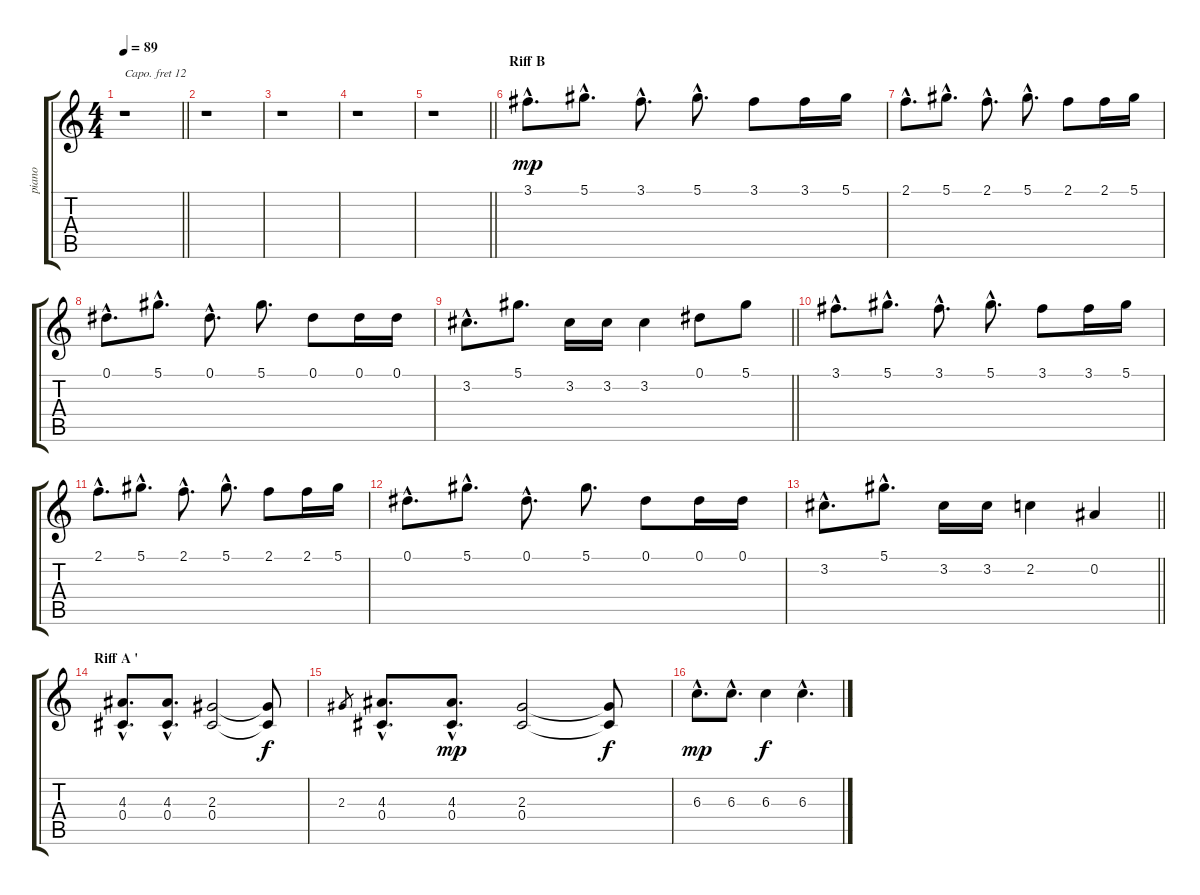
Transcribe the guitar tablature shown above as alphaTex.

\track ("piano" "piano") {instrument electricpiano1}
\staff {score tabs}
\capo 12
\tuning (Eb4 Bb3 Gb3 Db3 Ab2 Eb2) {hide}
\ts (4 4)
\tempo 89
\clef g2
\barLineRight lightlight
\ks c
r.1{dy f} |
r.1 |
r.1 |
r.1 |
\barLineRight lightlight
r.1 |
\section ("" "Riff B")
3.1{hac}.8{d dy mp} 5.1{hac}.8{d} 3.1{hac}.8{d} 5.1{hac}.8{d} 3.1.8 3.1.16 5.1.16 |
2.1{hac}.8{d} 5.1{hac}.8{d} 2.1{hac}.8{d} 5.1{hac}.8{d} 2.1.8 2.1.16 5.1.16 |
0.1{hac}.8{d} 5.1{hac}.8{d} 0.1{hac}.8{d} 5.1.8{d} 0.1.8 0.1.16 0.1.16 |
\barLineRight lightlight
3.2{hac}.8{d} 5.1.8{d} 3.2.16 3.2.16 3.2.4 0.1.8 5.1.8 |
3.1{hac}.8{d} 5.1{hac}.8{d} 3.1{hac}.8{d} 5.1{hac}.8{d} 3.1.8 3.1.16 5.1.16 |
2.1{hac}.8{d} 5.1{hac}.8{d} 2.1{hac}.8{d} 5.1{hac}.8{d} 2.1.8 2.1.16 5.1.16 |
0.1{hac}.8{d} 5.1{hac}.8{d} 0.1{hac}.8{d} 5.1.8{d} 0.1.8 0.1.16 0.1.16 |
\barLineRight lightlight
3.2{hac}.8{d} 5.1{hac}.8{d} 3.2.16 3.2.16 2.2.4 0.2.4 |
\section ("" "Riff A '")
(4.3{hac} 0.4{hac}).8{d} (4.3{hac} 0.4{hac}).8{d} (2.3 0.4).2 (2.3{t} 0.4{t}).8{dy f} |
2.3.8{gr} (4.3{hac} 0.4{hac}).8{d} (4.3{hac} 0.4{hac}).8{d dy mp} (2.3 0.4).2 (2.3{t} 0.4{t}).8{dy f} |
6.3{hac}.8{d dy mp} 6.3{hac}.8{d} 6.3.4{dy f} 6.3{hac}.4{d}
